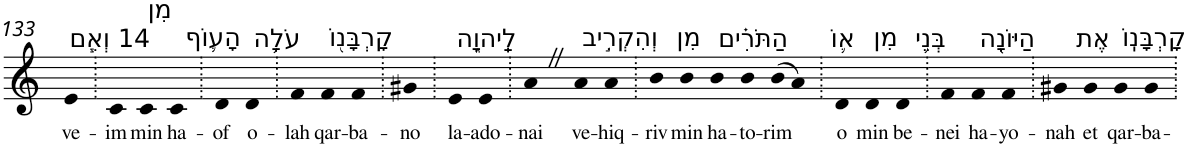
**kern	**text
*part1	*part1
*staff1	*staff1
*I"Piano	*
*I'Pno	*
!!LO:PB:g=z
*clefG2	*
*k[]	*
=133	=133
!LO:TX:a:t=14 וְאִ֧ם	!
!	!LO:LY:b
4e	ve-
=134.	=134.
!	!LO:LY:b
4c	-im
!LO:TX:a:t=מִן	!
!	!LO:LY:b
4c	min
!LO:TX:a:t=הָע֛וֹף	!
!	!LO:LY:b
4c	ha-
=135.	=135.
!	!LO:LY:b
4d	-of
!LO:TX:a:t=עֹלָ֥ה	!
!	!LO:LY:b
4d	o-
=136.	=136.
!	!LO:LY:b
4f	-lah
!LO:TX:a:t=קָרְבָּנ֖וֹ	!
!	!LO:LY:b
4f	qar-
!	!LO:LY:b
4f	-ba-
=137.	=137.
!	!LO:LY:b
4g#X	-no
=138.	=138.
!LO:TX:a:t=לַֽיהוָ֑ה	!
!	!LO:LY:b
4e	la-
!	!LO:LY:b
4e	-ado-
=139.	=139.
!	!LO:LY:b
4aZ	-nai
!LO:TX:a:t=וְהִקְרִ֣יב	!
!	!LO:LY:b
4a	ve-
!	!LO:LY:b
4a	-hiq-
=140.	=140.
!	!LO:LY:b
4b	-riv
!LO:TX:a:t=מִן	!
!	!LO:LY:b
4b	min
!LO:TX:a:t=הַתֹּרִ֗ים	!
!	!LO:LY:b
4b	ha-
!	!LO:LY:b
4b	-to-
!	!LO:LY:b
(>8b	-rim
8a)	.
=141.	=141.
!LO:TX:a:t=א֛וֹ	!
!	!LO:LY:b
4d	o
!LO:TX:a:t=מִן	!
!	!LO:LY:b
4d	min
!LO:TX:a:t=בְּנֵ֥י	!
!	!LO:LY:b
4d	be-
=142.	=142.
!	!LO:LY:b
4f	-nei
!LO:TX:a:t=הַיּוֹנָ֖ה	!
!	!LO:LY:b
4f	ha-
!	!LO:LY:b
4f	-yo-
=143.	=143.
!	!LO:LY:b
4g#X	-nah
!LO:TX:a:t=אֶת	!
!	!LO:LY:b
4g#	et
!LO:TX:a:t=קָרְבָּנֽוֹ	!
!	!LO:LY:b
4g#	qar-
!	!LO:LY:b
4g#	-ba-
=.	=.
*-	*-
